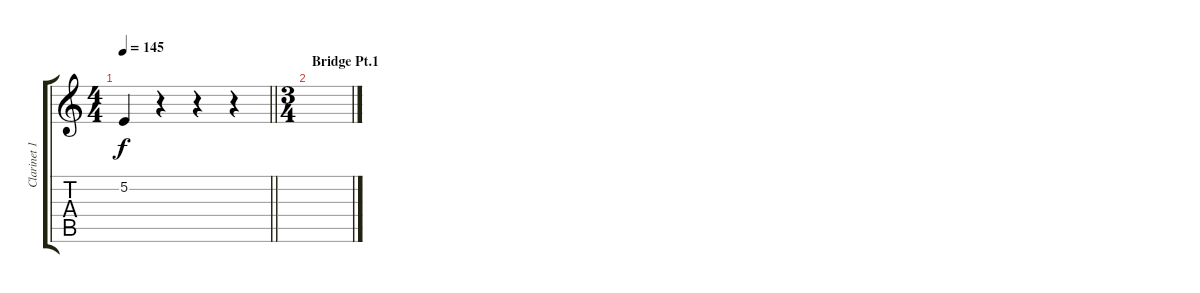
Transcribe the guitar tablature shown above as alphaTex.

\track ("Clarinet 1" "Clarinet 1") {instrument clarinet}
\staff {score tabs}
\tuning (E4 B3 G3 D3 A2 D2) {hide}
\ts (4 4)
\tempo 145
\clef g2
\barLineRight lightlight
\ks c
5.2{t}.4{dy f} r.4 r.4 r.4 |
\ts (3 4)
\section ("" "Bridge Pt.1")
